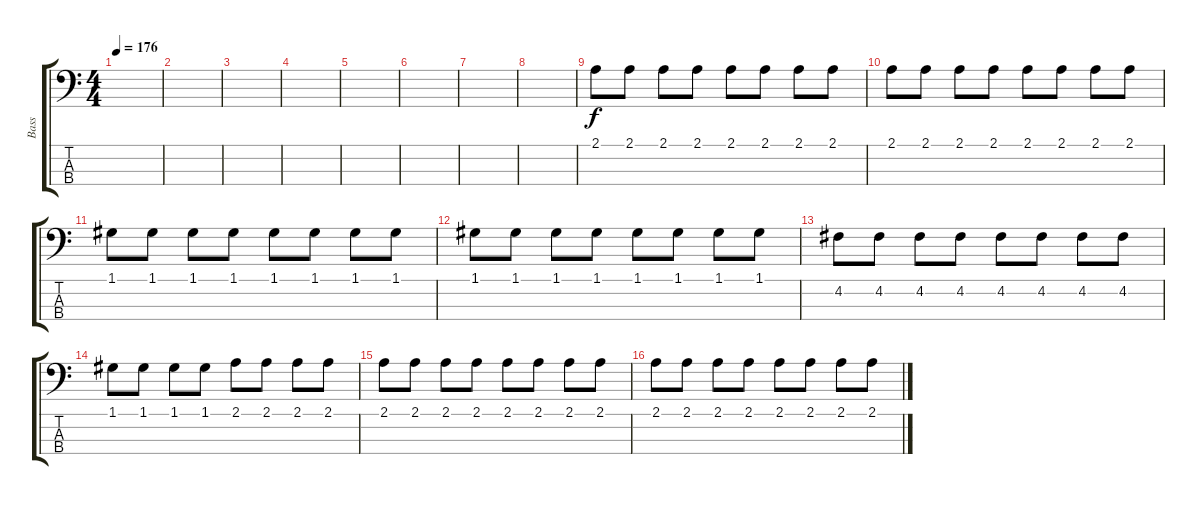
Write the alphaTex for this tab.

\track ("Bass" "Bass") {instrument electricbasspick}
\staff {score tabs}
\tuning (G2 D2 A1 E1) {hide}
\ts (4 4)
\tempo 176
\clef f4
\ks c
|
|
|
|
|
|
|
|
2.1.8 2.1.8 2.1.8 2.1.8 2.1.8 2.1.8 2.1.8 2.1.8 |
2.1.8 2.1.8 2.1.8 2.1.8 2.1.8 2.1.8 2.1.8 2.1.8 |
1.1.8 1.1.8 1.1.8 1.1.8 1.1.8 1.1.8 1.1.8 1.1.8 |
1.1.8 1.1.8 1.1.8 1.1.8 1.1.8 1.1.8 1.1.8 1.1.8 |
4.2.8 4.2.8 4.2.8 4.2.8 4.2.8 4.2.8 4.2.8 4.2.8 |
1.1.8 1.1.8 1.1.8 1.1.8 2.1.8 2.1.8 2.1.8 2.1.8 |
2.1.8 2.1.8 2.1.8 2.1.8 2.1.8 2.1.8 2.1.8 2.1.8 |
2.1.8 2.1.8 2.1.8 2.1.8 2.1.8 2.1.8 2.1.8 2.1.8
